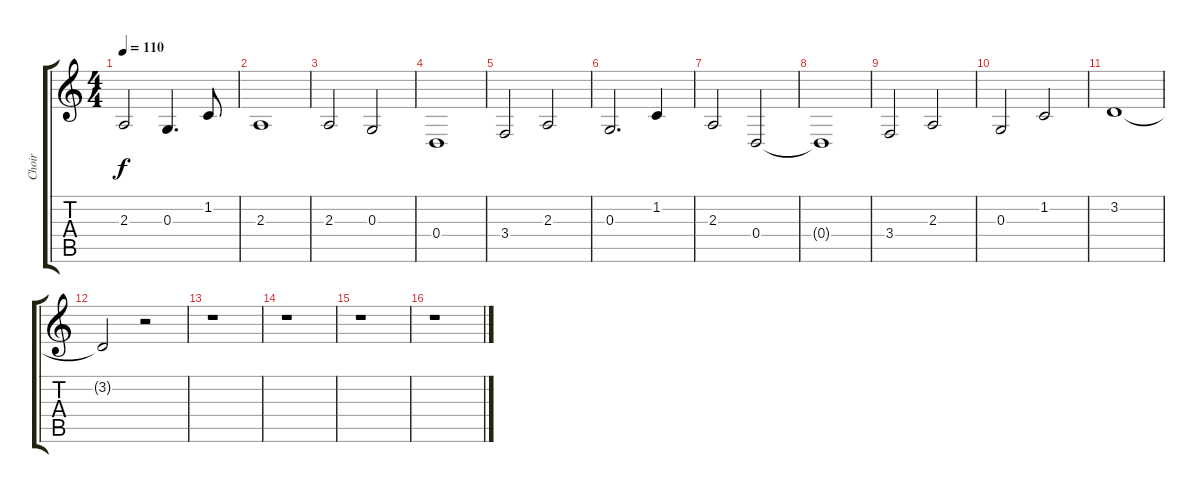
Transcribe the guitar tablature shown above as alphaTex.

\track ("Choir" "Choir") {instrument choiraahs}
\staff {score tabs}
\tuning (E4 B3 G3 D3 A2 E2) {hide}
\ts (4 4)
\tempo 110
\clef g2
\ks c
2.3.2{dy f} 0.3.4{d} 1.2.8 |
2.3.1 |
2.3.2 0.3.2 |
0.4.1 |
3.4.2 2.3.2 |
0.3.2{d} 1.2.4 |
2.3.2 0.4.2 |
0.4{t}.1 |
3.4.2 2.3.2 |
0.3.2 1.2.2 |
3.2.1 |
3.2{t}.2 r.2 |
r.1 |
r.1 |
r.1 |
r.1
